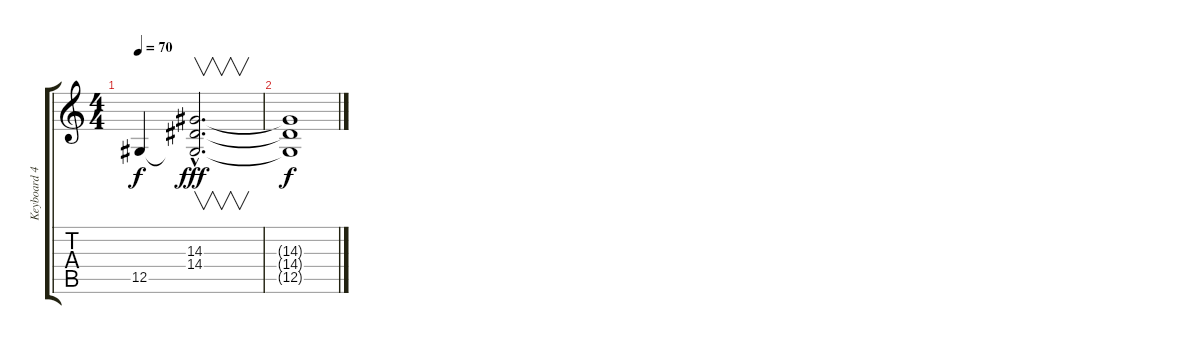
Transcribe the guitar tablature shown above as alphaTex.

\track ("Keyboard 4" "Keyboard 4") {instrument frenchhorn}
\staff {score tabs}
\tuning (Eb4 Bb3 Gb3 Db3 Ab2 Eb2) {hide}
\ts (4 4)
\tempo 70
\clef g2
\ks c
12.5{t}.4{dy f} (14.3{hac t} 14.4{hac} 12.5{hac t}).2{v d dy fff} |
(14.3{t} 14.4{t} 12.5{t}).1{dy f}
